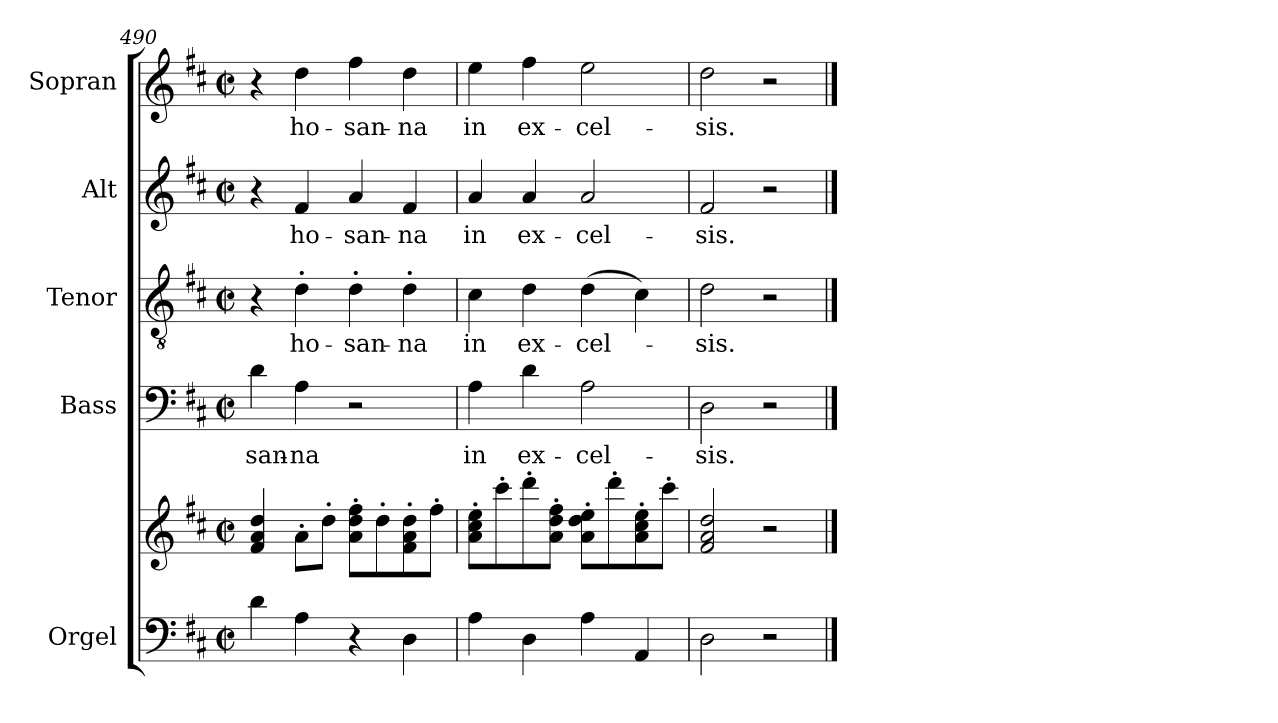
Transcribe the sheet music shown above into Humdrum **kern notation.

**kern	**kern	**kern	**text	**kern	**text	**kern	**text	**kern	**text
*part5	*part5	*part4	*part4	*part3	*part3	*part2	*part2	*part1	*part1
*staff6	*staff5	*staff4	*staff4	*staff3	*staff3	*staff2	*staff2	*staff1	*staff1
*I"Orgel	*	*I"Bass	*	*I"Tenor	*	*I"Alt	*	*I"Sopran	*
*I'Org.	*	*I'B.	*	*I'T.	*	*I'A.	*	*I'S.	*
*clefF4	*clefG2	*clefF4	*	*clefGv2	*	*clefG2	*	*clefG2	*
*k[f#c#]	*k[f#c#]	*k[f#c#]	*	*k[f#c#]	*	*k[f#c#]	*	*k[f#c#]	*
*D:	*D:	*D:	*	*D:	*	*D:	*	*D:	*
*M2/2	*M2/2	*M2/2	*	*M2/2	*	*M2/2	*	*M2/2	*
*met(c|)	*met(c|)	*met(c|)	*	*met(c|)	*	*met(c|)	*	*met(c|)	*
=490	=490	=490	=490	=490	=490	=490	=490	=490	=490
!	!	!	!LO:LY:b	!	!	!	!	!	!
4d\	4f#/ 4a/ 4dd/	4d\	-san-	4r	.	4r	.	4r	.
!	!	!	!LO:LY:b	!	!LO:LY:b	!	!LO:LY:b	!	!LO:LY:b
4A\	8a'>\L	4A\	-na	4d'>\	ho-	4f#/	ho-	4dd\	ho-
.	8dd'>\J	.	.	.	.	.	.	.	.
!	!	!	!	!	!LO:LY:b	!	!LO:LY:b	!	!LO:LY:b
4r	8a\'> 8dd\'> 8ff#\'>L	2r	.	4d'>\	-san-	4a/	-san-	4ff#\	-san-
.	8dd'>\	.	.	.	.	.	.	.	.
!	!	!	!	!	!LO:LY:b	!	!LO:LY:b	!	!LO:LY:b
4D\	8f#\'> 8a\'> 8dd\'>	.	.	4d'>\	-na	4f#/	-na	4dd\	-na
.	8ff#'>\J	.	.	.	.	.	.	.	.
=491	=491	=491	=491	=491	=491	=491	=491	=491	=491
!	!	!	!LO:LY:b	!	!LO:LY:b	!	!LO:LY:b	!	!LO:LY:b
4A\	8a\'> 8cc#\'> 8ee\'>L	4A\	in	4c#\	in	4a/	in	4ee\	in
.	8ccc#'>\	.	.	.	.	.	.	.	.
!	!	!	!LO:LY:b	!	!LO:LY:b	!	!LO:LY:b	!	!LO:LY:b
4D\	8ddd'>\	4d\	ex-	4d\	ex-	4a/	ex-	4ff#\	ex-
.	8a\'> 8dd\'> 8ff#\'>J	.	.	.	.	.	.	.	.
!	!	!	!LO:LY:b	!	!LO:LY:b	!	!LO:LY:b	!	!LO:LY:b
4A\	8a\'> 8dd\'> 8ee\'>L	2A\	-cel-	(>4d\	-cel-	2a/	-cel-	2ee\	-cel-
.	8ddd'>\	.	.	.	.	.	.	.	.
4AA/	8a\'> 8cc#\'> 8ee\'>	.	.	4c#\)	.	.	.	.	.
.	8ccc#'>\J	.	.	.	.	.	.	.	.
=492	=492	=492	=492	=492	=492	=492	=492	=492	=492
!	!	!	!LO:LY:b	!	!LO:LY:b	!	!LO:LY:b	!	!LO:LY:b
2D\	2f#/ 2a/ 2dd/	2D\	-sis.	2d\	-sis.	2f#/	-sis.	2dd\	-sis.
2r	2r	2r	.	2r	.	2r	.	2r	.
==	==	==	==	==	==	==	==	==	==
*-	*-	*-	*-	*-	*-	*-	*-	*-	*-
